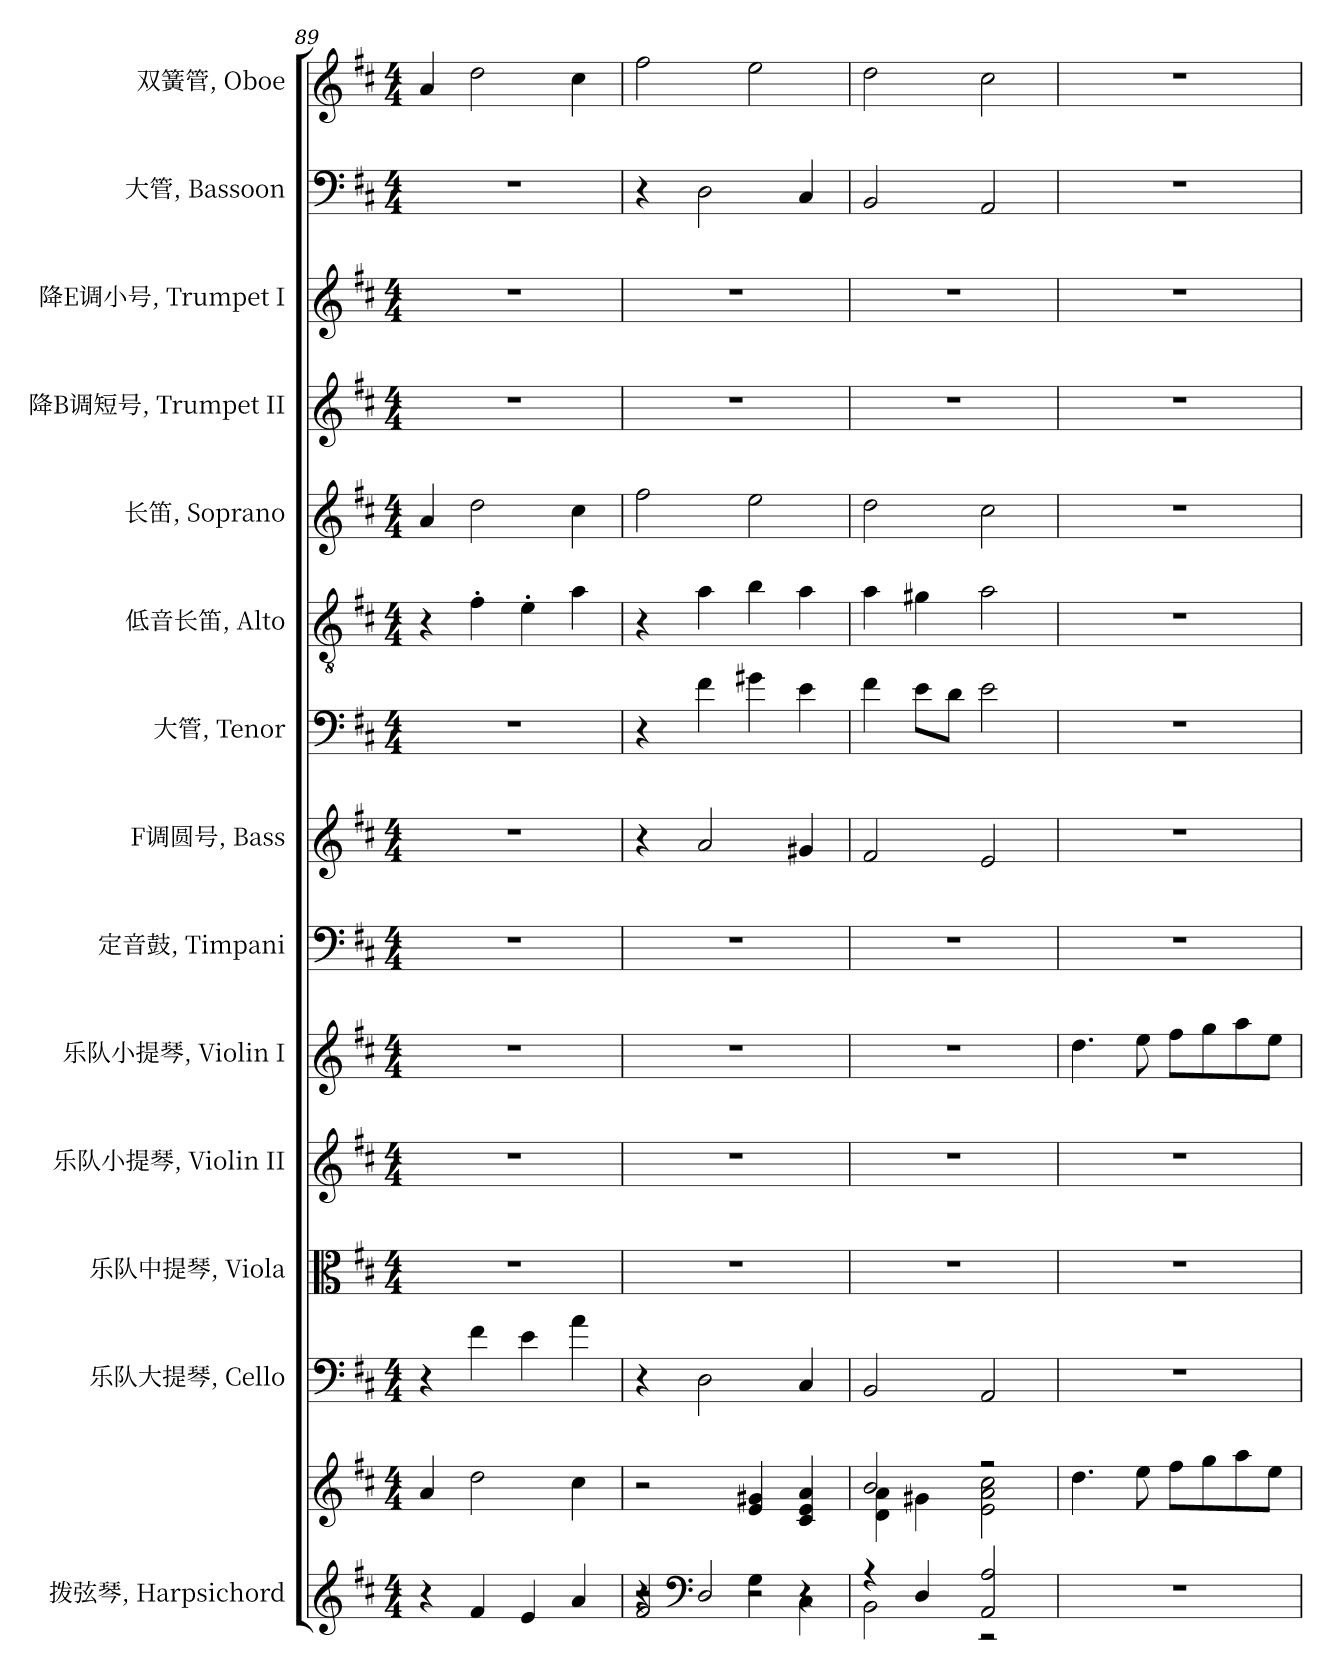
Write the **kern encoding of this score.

**kern	**kern	**kern	**kern	**kern	**kern	**kern	**kern	**kern	**kern	**kern	**kern	**kern	**kern	**kern
*part14	*part14	*part13	*part12	*part11	*part10	*part9	*part8	*part7	*part6	*part5	*part4	*part3	*part2	*part1
*staff15	*staff14	*staff13	*staff12	*staff11	*staff10	*staff9	*staff8	*staff7	*staff6	*staff5	*staff4	*staff3	*staff2	*staff1
*I"拨弦琴, Harpsichord	*	*I"乐队大提琴, Cello	*I"乐队中提琴, Viola	*I"乐队小提琴, Violin II	*I"乐队小提琴, Violin I	*I"定音鼓, Timpani	*I"F调圆号, Bass	*I"大管, Tenor	*I"低音长笛, Alto	*I"长笛, Soprano	*I"降B调短号, Trumpet II	*I"降E调小号, Trumpet I	*I"大管, Bassoon	*I"双簧管, Oboe
*I'Hch.	*	*	*	*	*	*I'Timp.	*	*	*	*	*	*I'E♭ Tpt.	*I'Bsn.	*I'Ob.
*clefG2	*clefG2	*clefF4	*clefC3	*clefG2	*clefG2	*clefF4	*clefG2	*clefF4	*clefGv2	*clefG2	*clefG2	*clefG2	*clefF4	*clefG2
*	*	*	*	*	*	*	*ITrd4c7	*	*	*	*ITrd1c2	*ITrd-2c-3	*	*
*k[f#c#]	*k[f#c#]	*k[f#c#]	*k[f#c#]	*k[f#c#]	*k[f#c#]	*k[f#c#]	*k[f#]	*k[f#c#]	*k[f#c#]	*k[f#c#]	*k[]	*k[b-]	*k[f#c#]	*k[f#c#]
*M4/4	*M4/4	*M4/4	*M4/4	*M4/4	*M4/4	*M4/4	*M4/4	*M4/4	*M4/4	*M4/4	*M4/4	*M4/4	*M4/4	*M4/4
=89	=89	=89	=89	=89	=89	=89	=89	=89	=89	=89	=89	=89	=89	=89
4r	4a/	4r	1r	1r	1r	1r	1r	1r	4r	4a/	1r	1r	1r	4a/
4f#/	2dd\	4f#\	.	.	.	.	.	.	4f#'\	2dd\	.	.	.	2dd\
4e/	.	4e\	.	.	.	.	.	.	4e'\	.	.	.	.	.
4a/	4cc#\	4a\	.	.	.	.	.	.	4a\	4cc#\	.	.	.	4cc#\
!!LO:PB:g=z
=90	=90	=90	=90	=90	=90	=90	=90	=90	=90	=90	=90	=90	=90	=90
*^	*	*	*	*	*	*	*	*	*	*	*	*	*	*
*	*^	*	*	*	*	*	*	*	*	*	*	*	*	*	*
2f#/	2r	4r	2r	4r	1r	1r	1r	1r	4r	4r	4r	2ff#\	1r	1r	4r	2ff#\
*clefF4	*	*	*	*	*	*	*	*	*	*	*	*	*	*	*	*
.	.	2D/	.	2D\	.	.	.	.	2d/	4f#\	4a\	.	.	.	2D\	.
2r	4G\	.	4e/ 4g#X/	.	.	.	.	.	.	4g#X\	4b\	2ee\	.	.	.	2ee\
.	4C#\	4r	4c#/ 4e/ 4a/	4C#/	.	.	.	.	4c#X/	4e\	4a\	.	.	.	4C#/	.
*	*v	*v	*	*	*	*	*	*	*	*	*	*	*	*	*	*
=91	=91	=91	=91	=91	=91	=91	=91	=91	=91	=91	=91	=91	=91	=91	=91
*	*	*^	*	*	*	*	*	*	*	*	*	*	*	*	*
4r	2BB\	2b/	4d\ 4a\	2BB/	1r	1r	1r	1r	2B/	4f#\	4a\	2dd\	1r	1r	2BB/	2dd\
4D/	.	.	4g#X\	.	.	.	.	.	.	8e\L	4g#X\	.	.	.	.	.
.	.	.	.	.	.	.	.	.	.	8d\J	.	.	.	.	.	.
2AA/ 2A/	2r	2r	2e\ 2a\ 2cc#\	2AA/	.	.	.	.	2A/	2e\	2a\	2cc#\	.	.	2AA/	2cc#\
*v	*v	*	*	*	*	*	*	*	*	*	*	*	*	*	*	*
*	*v	*v	*	*	*	*	*	*	*	*	*	*	*	*	*
=92	=92	=92	=92	=92	=92	=92	=92	=92	=92	=92	=92	=92	=92	=92
1r	4.dd\	1r	1r	1r	4.dd\	1r	1r	1r	1r	1r	1r	1r	1r	1r
.	8ee\	.	.	.	8ee\	.	.	.	.	.	.	.	.	.
.	8ff#\L	.	.	.	8ff#\L	.	.	.	.	.	.	.	.	.
.	8gg\	.	.	.	8gg\	.	.	.	.	.	.	.	.	.
.	8aa\	.	.	.	8aa\	.	.	.	.	.	.	.	.	.
.	8ee\J	.	.	.	8ee\J	.	.	.	.	.	.	.	.	.
=	=	=	=	=	=	=	=	=	=	=	=	=	=	=
*-	*-	*-	*-	*-	*-	*-	*-	*-	*-	*-	*-	*-	*-	*-
